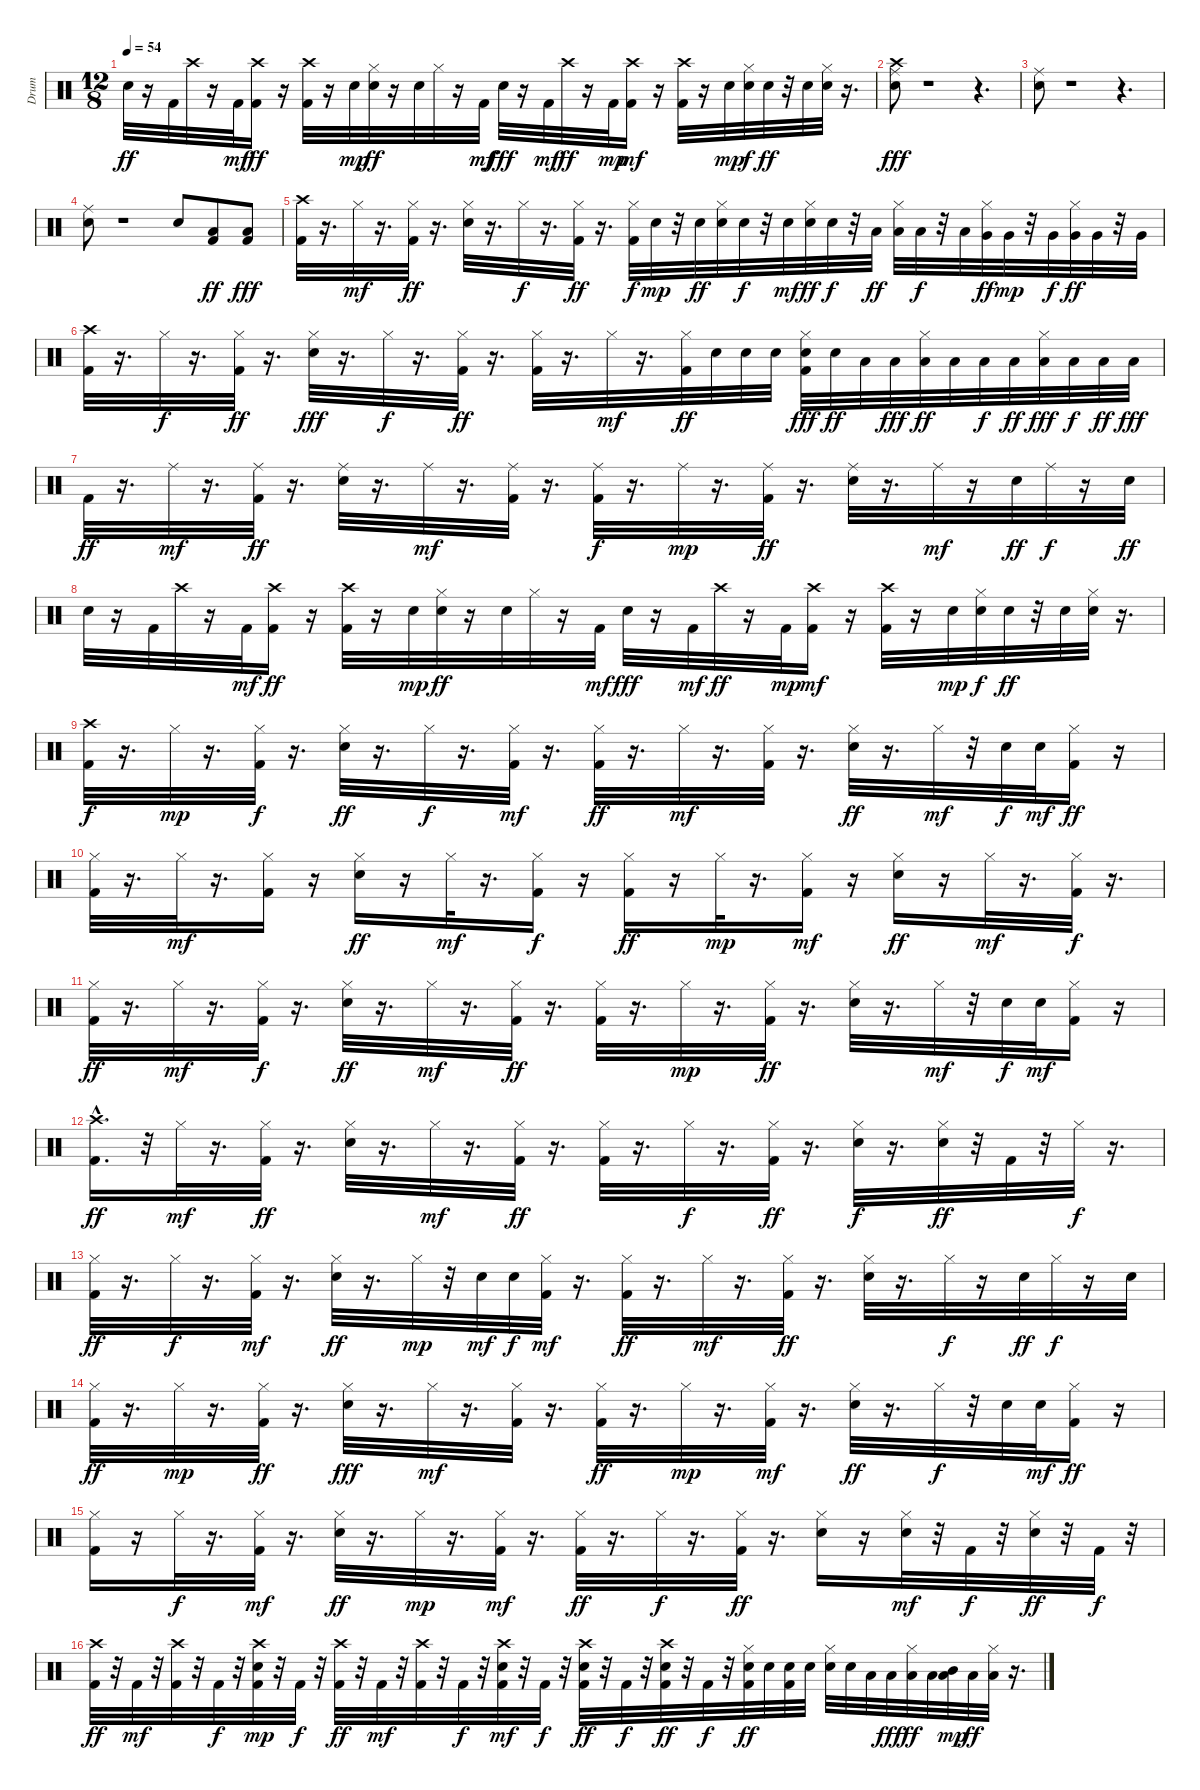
\track ("Drum" "Drum") {instrument percussion}
\staff {score}
\articulation defaults
\ts (12 8)
\tempo 54
\clef neutral
\ks c "Electric Snare (hit)".32{dy ff}
r.16 "Kick (hit) 2".32 "Crash high (hit)".32 r.16 "Kick (hit) 2".32{dy mf} ("Kick (hit) 2" "Crash high (hit)").16{dy ff} r.16 ("Kick (hit) 2" "Crash high (hit)").32 r.16 "Electric Snare (hit)".32{dy mp} ("Electric Snare (hit)" "Hi-Hat (closed)").32{dy ff} r.16 "Electric Snare (hit)".32 "Hi-Hat (closed)".32 r.16 "Kick (hit) 2".32{dy mf} "Electric Snare (hit)".32{dy fff} r.16 "Kick (hit) 2".32{dy mf} "Crash high (hit)".32{dy ff} r.16 "Kick (hit) 2".32{dy mp} ("Kick (hit) 2" "Crash high (hit)").16{dy mf} r.16 ("Kick (hit) 2" "Crash high (hit)").32 r.16 "Electric Snare (hit)".32{dy mp} ("Electric Snare (hit)" "Hi-Hat (closed)").32{dy f} "Electric Snare (hit)".32{dy ff} r.32 "Electric Snare (hit)".32 ("Electric Snare (hit)" "Hi-Hat (closed)").32 r.16{d} |
("Crash high (hit)" "Electric Snare (hit)" "Ride (middle)").8{dy fff} r.1 r.4{d} |
("Electric Snare (hit)" "Ride (middle)").8 r.1 r.4{d} |
("Electric Snare (hit)" "Ride (middle)").8 r.1 "Electric Snare (hit)".8 ("Low Floor Tom (hit)" "Kick (hit) 2").8{dy ff} ("Low Floor Tom (hit)" "Kick (hit) 2").8{dy fff} |
("Kick (hit) 2" "Crash high (hit)").32 r.16{d} "Hi-Hat (closed)".32{dy mf} r.16{d} ("Kick (hit) 2" "Hi-Hat (closed)").32{dy ff} r.16{d} ("Electric Snare (hit)" "Hi-Hat (closed)").32 r.16{d} "Hi-Hat (closed)".32{dy f} r.16{d} ("Hi-Hat (closed)" "Kick (hit) 2").32{dy ff} r.16{d} ("Hi-Hat (closed)" "Kick (hit) 2").32{dy f} "Electric Snare (hit)".32{dy mp} r.32 "Electric Snare (hit)".32{dy ff} ("Hi-Hat (closed)" "Electric Snare (hit)").32 "Electric Snare (hit)".32{dy f} r.32 "Electric Snare (hit)".32{dy mf} ("Hi-Hat (closed)" "Electric Snare (hit)").32{dy ff} "Electric Snare (hit)".32{dy f} r.32 "Low Tom (hit)".32{dy ff} ("Low Tom (hit)" "Hi-Hat (closed)").32 "Low Tom (hit)".32{dy f} r.32 "Low Tom (hit)".32 ("Very Low Tom (hit)" "Hi-Hat (closed)").32{dy ff} "Very Low Tom (hit)".32{dy mp} r.32 "Very Low Tom (hit)".32{dy f} ("Very Low Tom (hit)" "Hi-Hat (closed)").32{dy ff} "Very Low Tom (hit)".32 r.32 "Very Low Tom (hit)".32 |
("Crash high (hit)" "Kick (hit) 2").32 r.16{d} "Hi-Hat (closed)".32{dy f} r.16{d} ("Kick (hit) 2" "Hi-Hat (closed)").32{dy ff} r.16{d} ("Hi-Hat (closed)" "Electric Snare (hit)").32{dy fff} r.16{d} "Hi-Hat (closed)".32{dy f} r.16{d} ("Kick (hit) 2" "Hi-Hat (closed)").32{dy ff} r.16{d} ("Kick (hit) 2" "Hi-Hat (closed)").32 r.16{d} "Hi-Hat (closed)".32{dy mf} r.16{d} ("Kick (hit) 2" "Hi-Hat (closed)").32{dy ff} "Electric Snare (hit)".32 "Electric Snare (hit)".32 "Electric Snare (hit)".32 ("Electric Snare (hit)" "Hi-Hat (closed)" "Kick (hit) 2").32{dy fff} "Electric Snare (hit)".32{dy ff} "Low Tom (hit)".32 "Low Tom (hit)".32{dy fff} ("Low Tom (hit)" "Hi-Hat (closed)").32{dy ff} "Low Tom (hit)".32 "Low Tom (hit)".32{dy f} "Low Tom (hit)".32{dy ff} ("Low Tom (hit)" "Hi-Hat (closed)").32{dy fff} "Low Tom (hit)".32{dy f} "Low Tom (hit)".32{dy ff} "Low Tom (hit)".32{dy fff} |
"Kick (hit) 2".32{dy ff} r.16{d} "Ride (middle)".32{dy mf} r.16{d} ("Ride (middle)" "Kick (hit) 2").32{dy ff} r.16{d} ("Ride (middle)" "Electric Snare (hit)").32 r.16{d} "Ride (middle)".32{dy mf} r.16{d} ("Ride (middle)" "Kick (hit) 2").32 r.16{d} ("Ride (middle)" "Kick (hit) 2").32{dy f} r.16{d} "Ride (middle)".32{dy mp} r.16{d} ("Ride (middle)" "Kick (hit) 2").32{dy ff} r.16{d} ("Electric Snare (hit)" "Ride (middle)").32 r.16{d} "Ride (middle)".32{dy mf} r.16 "Electric Snare (hit)".32{dy ff} "Ride (middle)".32{dy f} r.16 "Electric Snare (hit)".32{dy ff} |
"Electric Snare (hit)".32 r.16 "Kick (hit) 2".32 "Crash high (hit)".32 r.16 "Kick (hit) 2".32{dy mf} ("Kick (hit) 2" "Crash high (hit)").16{dy ff} r.16 ("Kick (hit) 2" "Crash high (hit)").32 r.16 "Electric Snare (hit)".32{dy mp} ("Electric Snare (hit)" "Hi-Hat (closed)").32{dy ff} r.16 "Electric Snare (hit)".32 "Hi-Hat (closed)".32 r.16 "Kick (hit) 2".32{dy mf} "Electric Snare (hit)".32{dy fff} r.16 "Kick (hit) 2".32{dy mf} "Crash high (hit)".32{dy ff} r.16 "Kick (hit) 2".32{dy mp} ("Kick (hit) 2" "Crash high (hit)").16{dy mf} r.16 ("Kick (hit) 2" "Crash high (hit)").32 r.16 "Electric Snare (hit)".32{dy mp} ("Electric Snare (hit)" "Hi-Hat (closed)").32{dy f} "Electric Snare (hit)".32{dy ff} r.32 "Electric Snare (hit)".32 ("Electric Snare (hit)" "Hi-Hat (closed)").32 r.16{d} |
("Crash high (hit)" "Kick (hit) 2").32{dy f} r.16{d} "Hi-Hat (closed)".32{dy mp} r.16{d} ("Kick (hit) 2" "Hi-Hat (closed)").32{dy f} r.16{d} ("Electric Snare (hit)" "Hi-Hat (closed)").32{dy ff} r.16{d} "Hi-Hat (closed)".32{dy f} r.16{d} ("Kick (hit) 2" "Hi-Hat (closed)").32{dy mf} r.16{d} ("Kick (hit) 2" "Hi-Hat (closed)").32{dy ff} r.16{d} "Hi-Hat (closed)".32{dy mf} r.16{d} ("Kick (hit) 2" "Hi-Hat (closed)").32 r.16{d} ("Electric Snare (hit)" "Hi-Hat (closed)").32{dy ff} r.16{d} "Hi-Hat (closed)".32{dy mf} r.32 "Electric Snare (hit)".32{dy f} "Electric Snare (hit)".32{dy mf} ("Kick (hit) 2" "Hi-Hat (closed)").16{dy ff} r.16 |
("Kick (hit) 2" "Hi-Hat (closed)").32 r.16{d} "Hi-Hat (closed)".32{dy mf} r.16{d} ("Kick (hit) 2" "Hi-Hat (closed)").16 r.16 ("Electric Snare (hit)" "Hi-Hat (closed)").16{dy ff} r.16 "Hi-Hat (closed)".32{dy mf} r.16{d} ("Kick (hit) 2" "Hi-Hat (closed)").16{dy f} r.16 ("Kick (hit) 2" "Hi-Hat (closed)").16{dy ff} r.16 "Hi-Hat (closed)".32{dy mp} r.16{d} ("Kick (hit) 2" "Hi-Hat (closed)").16{dy mf} r.16 ("Electric Snare (hit)" "Hi-Hat (closed)").16{dy ff} r.16 "Hi-Hat (closed)".32{dy mf} r.16{d} ("Kick (hit) 2" "Hi-Hat (closed)").32{dy f} r.16{d} |
("Kick (hit) 2" "Hi-Hat (closed)").32{dy ff} r.16{d} "Hi-Hat (closed)".32{dy mf} r.16{d} ("Kick (hit) 2" "Hi-Hat (closed)").32{dy f} r.16{d} ("Electric Snare (hit)" "Hi-Hat (closed)").32{dy ff} r.16{d} "Hi-Hat (closed)".32{dy mf} r.16{d} ("Kick (hit) 2" "Hi-Hat (closed)").32{dy ff} r.16{d} ("Kick (hit) 2" "Hi-Hat (closed)").32 r.16{d} "Hi-Hat (closed)".32{dy mp} r.16{d} ("Kick (hit) 2" "Hi-Hat (closed)").32{dy ff} r.16{d} ("Electric Snare (hit)" "Hi-Hat (closed)").32 r.16{d} "Hi-Hat (closed)".32{dy mf} r.32 "Electric Snare (hit)".32{dy f} "Electric Snare (hit)".32{dy mf} ("Kick (hit) 2" "Hi-Hat (closed)").16 r.16 |
("Kick (hit) 2"{hac} "Crash high (hit)").16{d dy ff} r.32 "Hi-Hat (closed)".32{dy mf} r.16{d} ("Kick (hit) 2" "Hi-Hat (closed)").32{dy ff} r.16{d} ("Hi-Hat (closed)" "Electric Snare (hit)").32 r.16{d} "Hi-Hat (closed)".32{dy mf} r.16{d} ("Hi-Hat (closed)" "Kick (hit) 2").32{dy ff} r.16{d} ("Kick (hit) 2" "Hi-Hat (closed)").32 r.16{d} "Hi-Hat (closed)".32{dy f} r.16{d} ("Hi-Hat (closed)" "Kick (hit) 2").32{dy ff} r.16{d} ("Hi-Hat (closed)" "Electric Snare (hit)").32{dy f} r.16{d} ("Electric Snare (hit)" "Hi-Hat (closed)").32{dy ff} r.32 "Kick (hit) 2".32 r.32 "Hi-Hat (closed)".32{dy f} r.16{d} |
("Hi-Hat (closed)" "Kick (hit) 2").32{dy ff} r.16{d} "Hi-Hat (closed)".32{dy f} r.16{d} ("Kick (hit) 2" "Hi-Hat (closed)").32{dy mf} r.16{d} ("Electric Snare (hit)" "Hi-Hat (closed)").32{dy ff} r.16{d} "Hi-Hat (closed)".32{dy mp} r.32 "Electric Snare (hit)".32{dy mf} "Electric Snare (hit)".32{dy f} ("Kick (hit) 2" "Hi-Hat (closed)").32{dy mf} r.16{d} ("Kick (hit) 2" "Hi-Hat (closed)").32{dy ff} r.16{d} "Hi-Hat (closed)".32{dy mf} r.16{d} ("Kick (hit) 2" "Hi-Hat (closed)").32{dy ff} r.16{d} ("Electric Snare (hit)" "Hi-Hat (closed)").32 r.16{d} "Hi-Hat (closed)".32{dy f} r.16 "Electric Snare (hit)".32{dy ff} "Hi-Hat (closed)".32{dy f} r.16 "Electric Snare (hit)".32 |
("Kick (hit) 2" "Hi-Hat (closed)").32{dy ff} r.16{d} "Hi-Hat (closed)".32{dy mp} r.16{d} ("Kick (hit) 2" "Hi-Hat (closed)").32{dy ff} r.16{d} ("Electric Snare (hit)" "Hi-Hat (closed)").32{dy fff} r.16{d} "Hi-Hat (closed)".32{dy mf} r.16{d} ("Kick (hit) 2" "Hi-Hat (closed)").32 r.16{d} ("Kick (hit) 2" "Hi-Hat (closed)").32{dy ff} r.16{d} "Hi-Hat (closed)".32{dy mp} r.16{d} ("Kick (hit) 2" "Hi-Hat (closed)").32{dy mf} r.16{d} ("Electric Snare (hit)" "Hi-Hat (closed)").32{dy ff} r.16{d} "Hi-Hat (closed)".32{dy f} r.32 "Electric Snare (hit)".32 "Electric Snare (hit)".32{dy mf} ("Kick (hit) 2" "Hi-Hat (closed)").16{dy ff} r.16 |
("Kick (hit) 2" "Hi-Hat (closed)").16 r.16 "Hi-Hat (closed)".32{dy f} r.16{d} ("Kick (hit) 2" "Hi-Hat (closed)").32{dy mf} r.16{d} ("Electric Snare (hit)" "Hi-Hat (closed)").32{dy ff} r.16{d} "Hi-Hat (closed)".32{dy mp} r.16{d} ("Kick (hit) 2" "Hi-Hat (closed)").32{dy mf} r.16{d} ("Kick (hit) 2" "Hi-Hat (closed)").32{dy ff} r.16{d} "Hi-Hat (closed)".32{dy f} r.16{d} ("Kick (hit) 2" "Hi-Hat (closed)").32{dy ff} r.16{d} ("Electric Snare (hit)" "Hi-Hat (closed)").16 r.16 ("Electric Snare (hit)" "Hi-Hat (closed)").32{dy mf} r.32 "Kick (hit) 2".32{dy f} r.32 ("Electric Snare (hit)" "Hi-Hat (closed)").32{dy ff} r.32 "Kick (hit) 2".32{dy f} r.32 |
("Kick (hit) 2" "Crash high (hit)").32{dy ff} r.32 "Kick (hit) 2".32{dy mf} r.32 ("Kick (hit) 2" "Crash high (hit)").32 r.32 "Kick (hit) 2".32{dy f} r.32 ("Electric Snare (hit)" "Kick (hit) 2" "Crash high (hit)").32{dy mp} r.32 "Kick (hit) 2".32{dy f} r.32 ("Crash high (hit)" "Kick (hit) 2").32{dy ff} r.32 "Kick (hit) 2".32{dy mf} r.32 ("Kick (hit) 2" "Crash high (hit)").32 r.32 "Kick (hit) 2".32{dy f} r.32 ("Electric Snare (hit)" "Kick (hit) 2" "Crash high (hit)").32{dy mf} r.32 "Kick (hit) 2".32{dy f} r.32 ("Kick (hit) 2" "Electric Snare (hit)" "Crash high (hit)").32{dy ff} r.32 "Kick (hit) 2".32{dy f} r.32 ("Kick (hit) 2" "Electric Snare (hit)" "Crash high (hit)").32{dy ff} r.32 "Kick (hit) 2".32{dy f} r.32 ("Kick (hit) 2" "Electric Snare (hit)" "Hi-Hat (closed)").32{dy ff} "Electric Snare (hit)".32 ("Kick (hit) 2" "Electric Snare (hit)").32 "Electric Snare (hit)".32 ("Electric Snare (hit)" "Hi-Hat (closed)").32 "Electric Snare (hit)".32 "Low Tom (hit)".32 "Low Tom (hit)".32{dy fff} ("Low Tom (hit)" "Hi-Hat (closed)").32{dy ff} "Low Tom (hit)".32 ("Low Tom (hit)" "Mid Tom (hit)").32{dy mp} "Low Tom (hit)".32{dy ff} ("Low Tom (hit)" "Hi-Hat (closed)").32 r.16{d}
